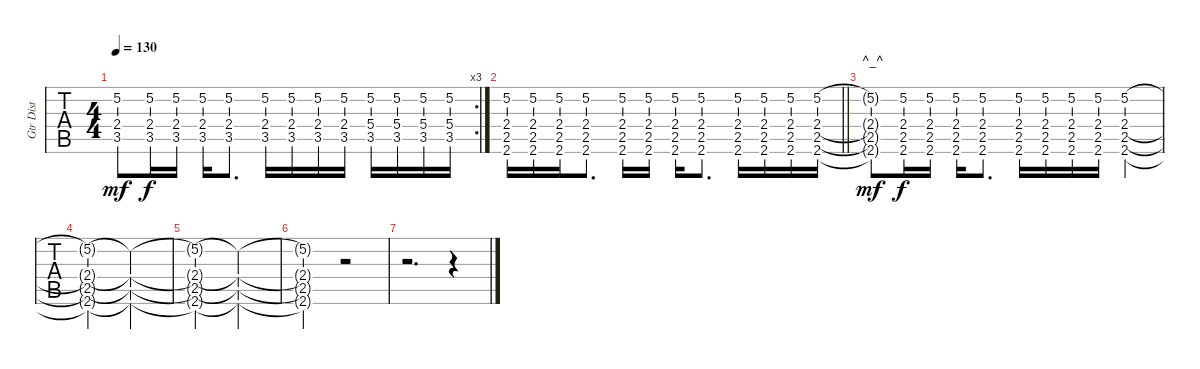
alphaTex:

\track ("Gtr Dist" "Gtr Dist") {instrument distortionguitar}
\staff {tabs}
\tuning (E4 B3 G3 D3 A2 D2) {hide}
\rc 3
\ts (4 4)
\tempo 130
\clef g2
\ks c
(5.2{t} 2.4{t} 3.5{t}).8{dy mf} (5.2 2.4 3.5).16{dy f} (5.2 2.4 3.5).16 (5.2 2.4 3.5).16 (5.2 2.4 3.5).8{d} (5.2 2.4 3.5).16 (5.2 2.4 3.5).16 (5.2 2.4 3.5).16 (5.2 2.4 3.5).16 (5.2 5.4 3.5).16 (5.2 5.4 3.5).16 (5.2 5.4 3.5).16 (5.2 5.4 3.5).16 |
\barLineRight lightlight
(5.2 2.4 2.5 2.6).16 (5.2 2.4 2.5 2.6).16 (5.2 2.4 2.5 2.6).16 (5.2 2.4 2.5 2.6).8{d} (5.2 2.4 2.5 2.6).16 (5.2 2.4 2.5 2.6).16 (5.2 2.4 2.5 2.6).16 (5.2 2.4 2.5 2.6).8{d} (5.2 2.4 2.5 2.6).16 (5.2 2.4 2.5 2.6).16 (5.2 2.4 2.5 2.6).16 (5.2 2.4 2.5 2.6).16 |
\section ("" "^_^")
(5.2{t} 2.4{t} 2.5{t} 2.6{t}).8{dy mf} (5.2 2.4 2.5 2.6).16{dy f} (5.2 2.4 2.5 2.6).16 (5.2 2.4 2.5 2.6).16 (5.2 2.4 2.5 2.6).8{d} (5.2 2.4 2.5 2.6).16 (5.2 2.4 2.5 2.6).16 (5.2 2.4 2.5 2.6).16 (5.2 2.4 2.5 2.6).16 (5.2 2.4 2.5 2.6).4 |
(5.2{t} 2.4{t} 2.5{t} 2.6{t}).2 (5.2{t} 2.4{t} 2.5{t} 2.6{t}).2 |
(5.2{t} 2.4{t} 2.5{t} 2.6{t}).2 (5.2{t} 2.4{t} 2.5{t} 2.6{t}).2 |
(5.2{t} 2.4{t} 2.5{t} 2.6{t}).2 r.2 |
r.2{d} r.4
